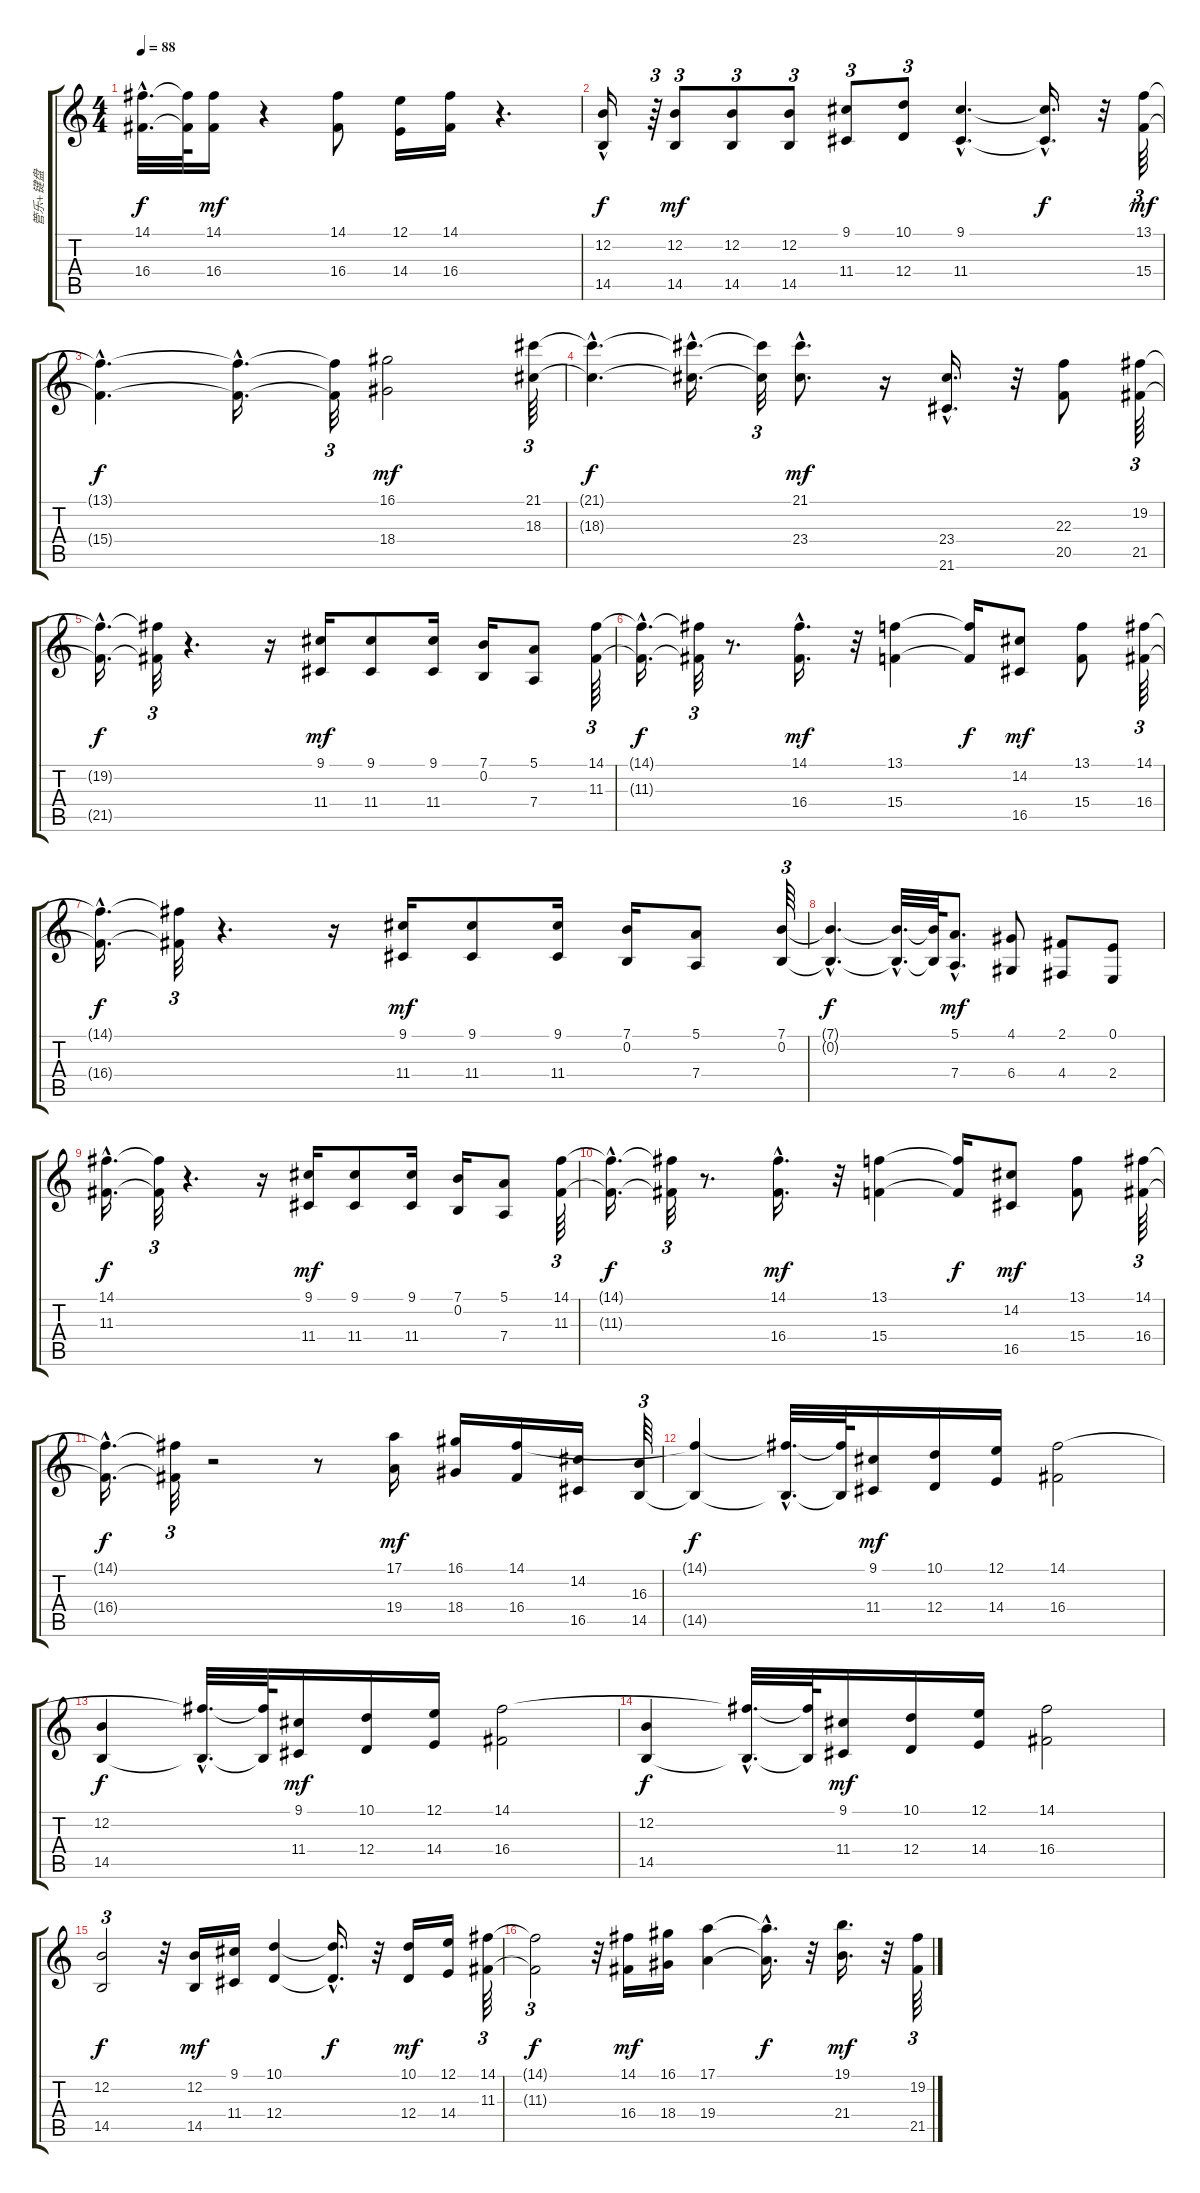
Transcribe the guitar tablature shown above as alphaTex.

\track ("管乐+键盘" "管乐+键盘") {instrument brasssection}
\staff {score tabs}
\tuning (E4 B3 G3 D3 A2 E2) {hide}
\ts (4 4)
\tempo 88
\clef g2
\ks c
(14.1{hac t} 16.4{hac t}).32{d dy f} (14.1{t} 16.4{t}).64 (14.1 16.4).16{dy mf} r.4 (14.1 16.4).8 (12.1 14.4).16 (14.1 16.4).16 r.4{d} |
(12.2{hac} 14.5{hac}).16{dy f} r.64{tu (3 2)} (12.2 14.5).8{tu (3 2) dy mf} (12.2 14.5).8{tu (3 2)} (12.2 14.5).8{tu (3 2)} (9.1 11.4).8{tu (3 2)} (10.1 12.4).8{tu (3 2)} (9.1{hac} 11.4{hac}).4{d} (9.1{hac t} 11.4{hac t}).16{d dy f} r.32 (13.1 15.4).64{tu (3 2) dy mf} |
(13.1{hac t} 15.4{hac t}).4{d dy f} (13.1{hac t} 15.4{hac t}).16{d} (13.1{t} 15.4{t}).32{tu (3 2)} (16.1 18.4).2{dy mf} (21.1 18.3).64{tu (3 2)} |
(21.1{hac t} 18.3{hac t}).4{d dy f} (21.1{hac t} 18.3{hac t}).16{d} (21.1{t} 18.3{t}).32{tu (3 2)} (21.1{hac} 23.4{hac}).8{d dy mf} r.16 (23.4{hac} 21.6{hac}).16{d} r.32 (22.3 20.5).8 (19.2 21.5).64{tu (3 2) volume 11} |
(19.2{hac t} 21.5{hac t}).16{d dy f} (19.2{t} 21.5{t}).32{tu (3 2)} r.4{d} r.16 (9.1 11.4).16{dy mf} (9.1 11.4).8 (9.1 11.4).16 (7.1 0.2).16 (5.1 7.4).8 (14.1 11.3).64{tu (3 2)} |
(14.1{hac t} 11.3{hac t}).16{d dy f} (14.1{t} 11.3{t}).32{tu (3 2)} r.8{d} (14.1{hac} 16.4{hac}).16{d dy mf} r.32 (13.1 15.4).4 (13.1{t} 15.4{t}).16{dy f} (14.2 16.5).8{dy mf} (13.1 15.4).8 (14.1 16.4).64{tu (3 2)} |
(14.1{hac t} 16.4{hac t}).16{d dy f} (14.1{t} 16.4{t}).32{tu (3 2)} r.4{d} r.16 (9.1 11.4).16{dy mf} (9.1 11.4).8 (9.1 11.4).16 (7.1 0.2).16 (5.1 7.4).8 (7.1 0.2).64{tu (3 2)} |
(7.1{hac t} 0.2{hac t}).4{d dy f} (7.1{hac t} 0.2{hac t}).32{d} (7.1{t} 0.2{t}).64 (5.1{hac} 7.4{hac}).8{d dy mf} (4.1 6.4).8 (2.1 4.4).8 (0.1 2.4).8 |
(14.1{hac} 11.3{hac}).16{d dy f} (14.1{t} 11.3{t}).32{tu (3 2)} r.4{d} r.16 (9.1 11.4).16{dy mf} (9.1 11.4).8 (9.1 11.4).16 (7.1 0.2).16 (5.1 7.4).8 (14.1 11.3).64{tu (3 2)} |
(14.1{hac t} 11.3{hac t}).16{d dy f} (14.1{t} 11.3{t}).32{tu (3 2)} r.8{d} (14.1{hac} 16.4{hac}).16{d dy mf} r.32 (13.1 15.4).4 (13.1{t} 15.4{t}).16{dy f} (14.2 16.5).8{dy mf} (13.1 15.4).8 (14.1 16.4).64{tu (3 2)} |
(14.1{hac t} 16.4{hac t}).16{d dy f} (14.1{t} 16.4{t}).32{tu (3 2)} r.2 r.8 (17.1 19.4).16{dy mf} (16.1 18.4).16 (14.1 16.4).16 (14.2 16.5).16 (16.3 14.5).64{tu (3 2)} |
(14.1{t} 14.5{t}).4{dy f} (14.1{hac t} 14.5{hac t}).32{d} (14.1{t} 14.5{t}).64 (9.1 11.4).16{dy mf} (10.1 12.4).16 (12.1 14.4).16 (14.1 16.4).2 |
(12.2 14.5).4{dy f} (14.1{hac t} 14.5{hac t}).32{d} (14.1{t} 14.5{t}).64 (9.1 11.4).16{dy mf} (10.1 12.4).16 (12.1 14.4).16 (14.1 16.4).2 |
(12.2 14.5).4{dy f} (14.1{hac t} 14.5{hac t}).32{d} (14.1{t} 14.5{t}).64 (9.1 11.4).16{dy mf} (10.1 12.4).16 (12.1 14.4).16 (14.1 16.4).2 |
(12.2 14.5).2{tu (3 2) dy f} r.32 (12.2 14.5).16{dy mf} (9.1 11.4).16 (10.1 12.4).4 (10.1{hac t} 12.4{hac t}).16{d dy f} r.32 (10.1 12.4).16{dy mf} (12.1 14.4).16 (14.1 11.3).64{tu (3 2)} |
(14.1{t} 11.3{t}).2{tu (3 2) dy f} r.32 (14.1 16.4).16{dy mf} (16.1 18.4).16 (17.1 19.4).4 (17.1{hac t} 19.4{hac t}).16{d dy f} r.32 (19.1 21.4).16{d dy mf} r.32 (19.2 21.5).64{tu (3 2) volume 15}
